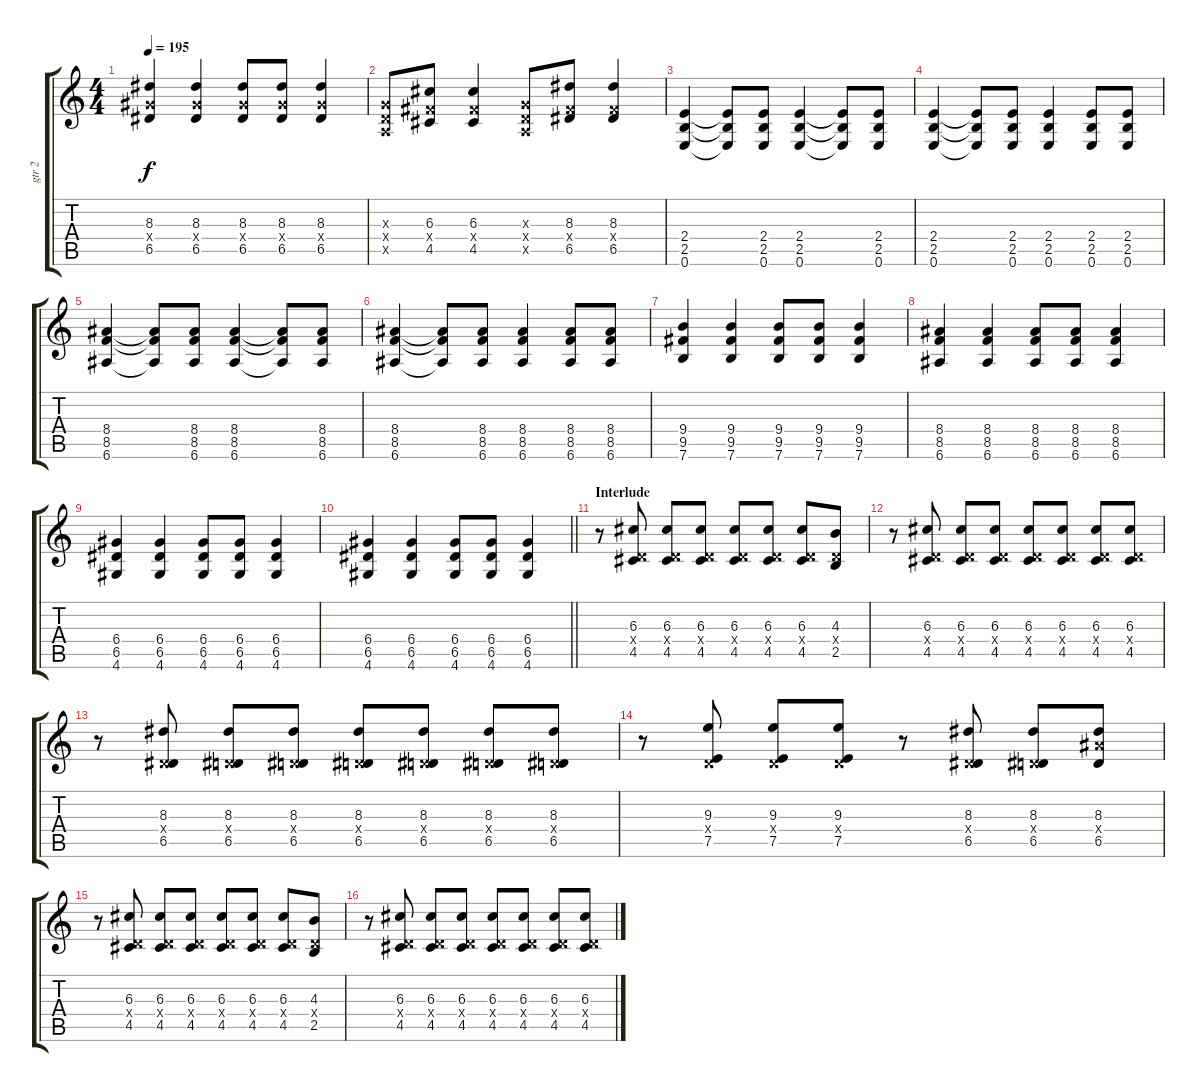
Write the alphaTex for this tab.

\track ("gtr 2" "gtr 2") {instrument distortionguitar}
\staff {score tabs}
\tuning (E4 B3 G3 D3 A2 E2) {hide}
\ts (4 4)
\tempo 195
\clef g2
\ks c
(8.3 6.4{x} 6.5).4{dy f} (8.3 6.4{x} 6.5).4 (8.3 6.4{x} 6.5).8 (8.3 6.4{x} 6.5).8 (8.3 6.4{x} 6.5).4 |
(0.3{x} 0.4{x} 0.5{x}).8 (6.3 4.4{x} 4.5).8 (6.3 4.4{x} 4.5).4 (0.3{x} 0.4{x} 0.5{x}).8 (8.3 4.4{x} 6.5).8 (8.3 4.4{x} 6.5).4 |
(2.4 2.5 0.6).4 (2.4{t} 2.5{t} 0.6{t}).8 (2.4 2.5 0.6).8 (2.4 2.5 0.6).4 (2.4{t} 2.5{t} 0.6{t}).8 (2.4 2.5 0.6).8 |
(2.4 2.5 0.6).4 (2.4{t} 2.5{t} 0.6{t}).8 (2.4 2.5 0.6).8 (2.4 2.5 0.6).4 (2.4 2.5 0.6).8 (2.4 2.5 0.6).8 |
(8.4 8.5 6.6).4 (8.4{t} 8.5{t} 6.6{t}).8 (8.4 8.5 6.6).8 (8.4 8.5 6.6).4 (8.4{t} 8.5{t} 6.6{t}).8 (8.4 8.5 6.6).8 |
(8.4 8.5 6.6).4 (8.4{t} 8.5{t} 6.6{t}).8 (8.4 8.5 6.6).8 (8.4 8.5 6.6).4 (8.4 8.5 6.6).8 (8.4 8.5 6.6).8 |
(9.4 9.5 7.6).4 (9.4 9.5 7.6).4 (9.4 9.5 7.6).8 (9.4 9.5 7.6).8 (9.4 9.5 7.6).4 |
(8.4 8.5 6.6).4 (8.4 8.5 6.6).4 (8.4 8.5 6.6).8 (8.4 8.5 6.6).8 (8.4 8.5 6.6).4 |
(6.4 6.5 4.6).4 (6.4 6.5 4.6).4 (6.4 6.5 4.6).8 (6.4 6.5 4.6).8 (6.4 6.5 4.6).4 |
\barLineRight lightlight
(6.4 6.5 4.6).4 (6.4 6.5 4.6).4 (6.4 6.5 4.6).8 (6.4 6.5 4.6).8 (6.4 6.5 4.6).4 |
\section ("" "Interlude")
r.8 (6.3 0.4{x} 4.5).8 (6.3 0.4{x} 4.5).8 (6.3 0.4{x} 4.5).8 (6.3 0.4{x} 4.5).8 (6.3 0.4{x} 4.5).8 (6.3 0.4{x} 4.5).8 (4.3 0.4{x} 2.5).8 |
r.8 (6.3 0.4{x} 4.5).8 (6.3 0.4{x} 4.5).8 (6.3 0.4{x} 4.5).8 (6.3 0.4{x} 4.5).8 (6.3 0.4{x} 4.5).8 (6.3 0.4{x} 4.5).8 (6.3 0.4{x} 4.5).8 |
r.8 (8.3 0.4{x} 6.5).8 (8.3 0.4{x} 6.5).8 (8.3 0.4{x} 6.5).8 (8.3 0.4{x} 6.5).8 (8.3 0.4{x} 6.5).8 (8.3 0.4{x} 6.5).8 (8.3 0.4{x} 6.5).8 |
r.8 (9.3 0.4{x} 7.5).8 (9.3 0.4{x} 7.5).8 (9.3 0.4{x} 7.5).8 r.8 (8.3 0.4{x} 6.5).8 (8.3 0.4{x} 6.5).8 (8.3 8.4{x} 6.5).8 |
r.8 (6.3 0.4{x} 4.5).8 (6.3 0.4{x} 4.5).8 (6.3 0.4{x} 4.5).8 (6.3 0.4{x} 4.5).8 (6.3 0.4{x} 4.5).8 (6.3 0.4{x} 4.5).8 (4.3 0.4{x} 2.5).8 |
r.8 (6.3 0.4{x} 4.5).8 (6.3 0.4{x} 4.5).8 (6.3 0.4{x} 4.5).8 (6.3 0.4{x} 4.5).8 (6.3 0.4{x} 4.5).8 (6.3 0.4{x} 4.5).8 (6.3 0.4{x} 4.5).8
